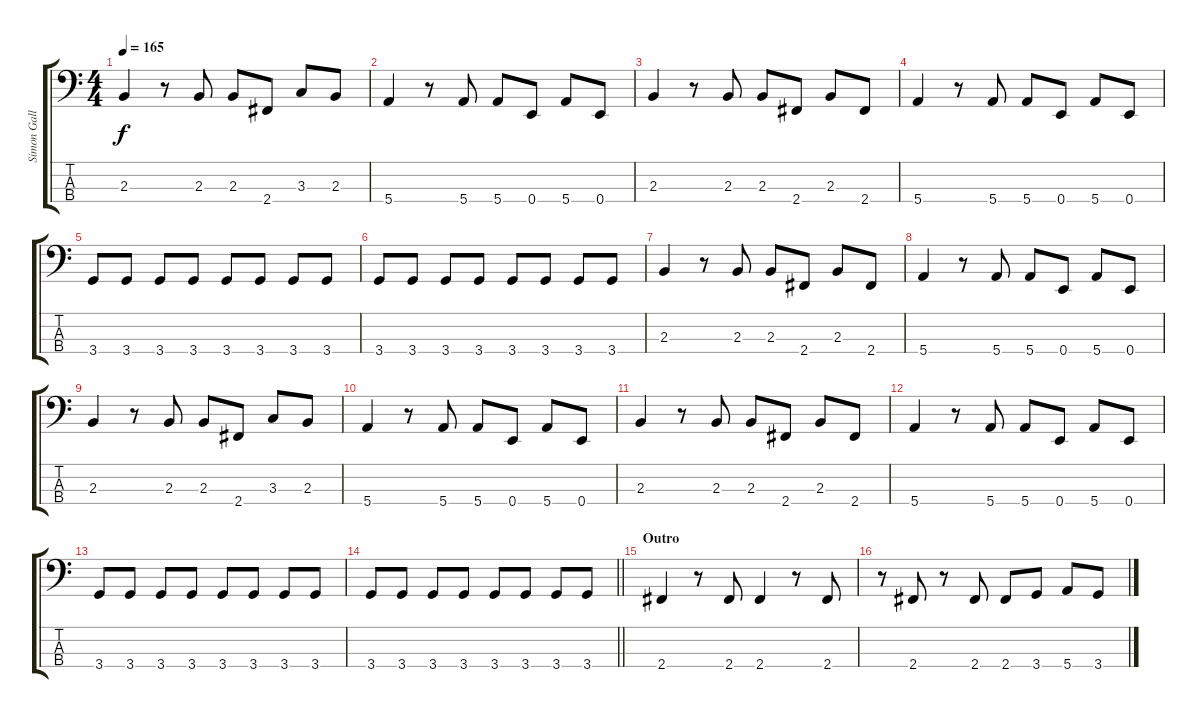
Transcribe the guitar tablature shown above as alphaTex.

\track ("Simon Gallup" "Simon Gall") {instrument electricbasspick}
\staff {score tabs}
\tuning (G2 D2 A1 E1) {hide}
\ts (4 4)
\tempo 165
\clef f4
\ks c
2.3.4{dy f} r.8 2.3.8 2.3.8 2.4.8 3.3.8 2.3.8 |
5.4.4 r.8 5.4.8 5.4.8 0.4.8 5.4.8 0.4.8 |
2.3.4 r.8 2.3.8 2.3.8 2.4.8 2.3.8 2.4.8 |
5.4.4 r.8 5.4.8 5.4.8 0.4.8 5.4.8 0.4.8 |
3.4.8 3.4.8 3.4.8 3.4.8 3.4.8 3.4.8 3.4.8 3.4.8 |
3.4.8 3.4.8 3.4.8 3.4.8 3.4.8 3.4.8 3.4.8 3.4.8 |
2.3.4 r.8 2.3.8 2.3.8 2.4.8 2.3.8 2.4.8 |
5.4.4 r.8 5.4.8 5.4.8 0.4.8 5.4.8 0.4.8 |
2.3.4 r.8 2.3.8 2.3.8 2.4.8 3.3.8 2.3.8 |
5.4.4 r.8 5.4.8 5.4.8 0.4.8 5.4.8 0.4.8 |
2.3.4 r.8 2.3.8 2.3.8 2.4.8 2.3.8 2.4.8 |
5.4.4 r.8 5.4.8 5.4.8 0.4.8 5.4.8 0.4.8 |
3.4.8 3.4.8 3.4.8 3.4.8 3.4.8 3.4.8 3.4.8 3.4.8 |
\barLineRight lightlight
3.4.8 3.4.8 3.4.8 3.4.8 3.4.8 3.4.8 3.4.8 3.4.8 |
\section ("" "Outro")
2.4.4 r.8 2.4.8 2.4.4 r.8 2.4.8 |
r.8 2.4.8 r.8 2.4.8 2.4.8 3.4.8 5.4.8 3.4.8
